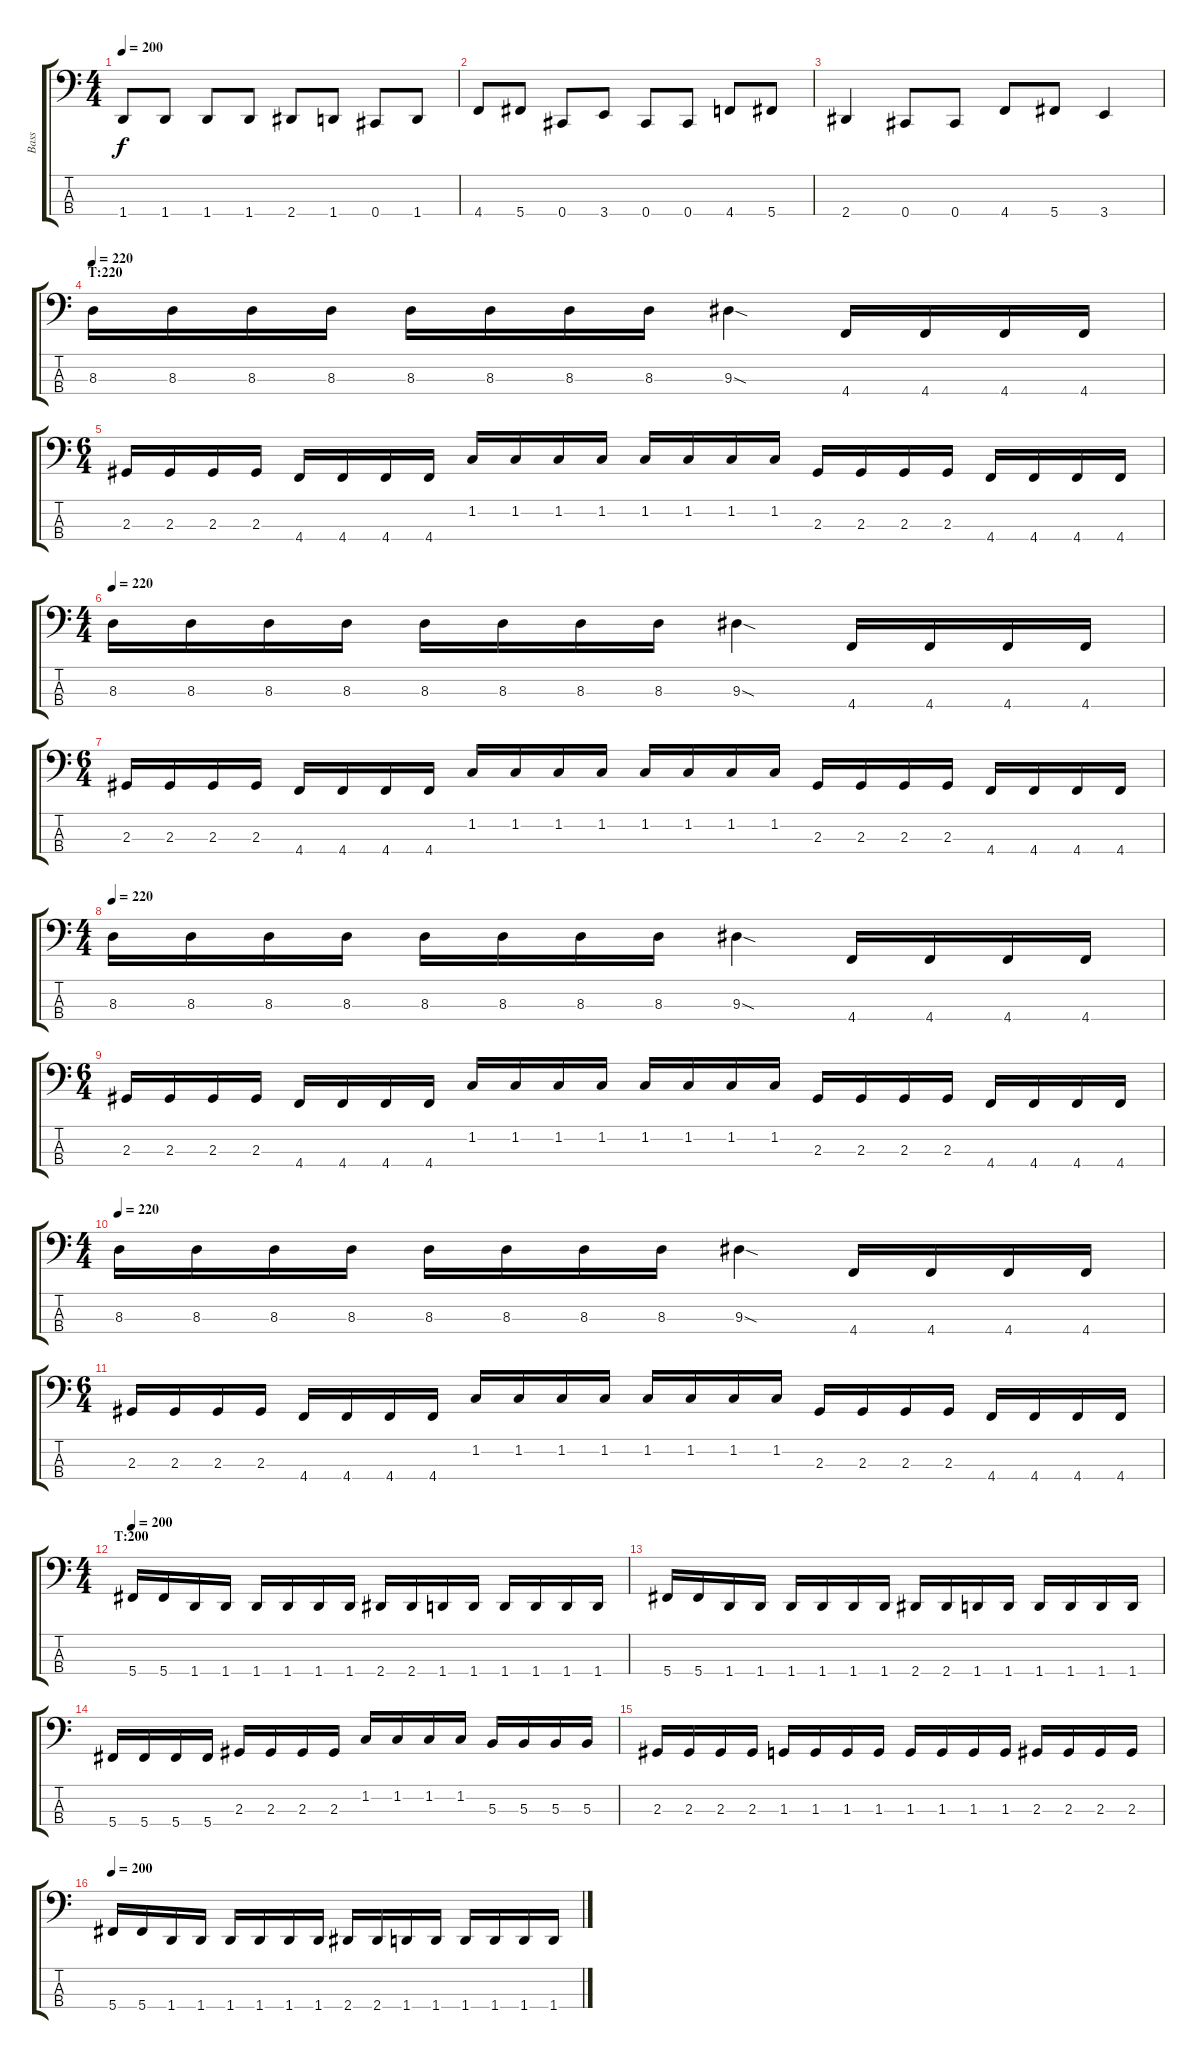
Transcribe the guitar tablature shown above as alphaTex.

\track ("Bass" "Bass") {instrument electricbasspick}
\staff {score tabs}
\tuning (E2 B1 Gb1 Db1) {hide}
\ts (4 4)
\tempo 200
\clef f4
\ks c
1.4.8{dy f} 1.4.8 1.4.8 1.4.8 2.4.8 1.4.8 0.4.8 1.4.8 |
4.4.8 5.4.8 0.4.8 3.4.8 0.4.8 0.4.8 4.4.8 5.4.8 |
2.4.4 0.4.8 0.4.8 4.4.8 5.4.8 3.4.4 |
\section ("" "T:220")
\tempo 220
8.3.16 8.3.16 8.3.16 8.3.16 8.3.16 8.3.16 8.3.16 8.3.16 9.3{sod}.4 4.4.16 4.4.16 4.4.16 4.4.16 |
\ts (6 4)
2.3.16 2.3.16 2.3.16 2.3.16 4.4.16 4.4.16 4.4.16 4.4.16 1.2.16 1.2.16 1.2.16 1.2.16 1.2.16 1.2.16 1.2.16 1.2.16 2.3.16 2.3.16 2.3.16 2.3.16 4.4.16 4.4.16 4.4.16 4.4.16 |
\ts (4 4)
\tempo 220
8.3.16 8.3.16 8.3.16 8.3.16 8.3.16 8.3.16 8.3.16 8.3.16 9.3{sod}.4 4.4.16 4.4.16 4.4.16 4.4.16 |
\ts (6 4)
2.3.16 2.3.16 2.3.16 2.3.16 4.4.16 4.4.16 4.4.16 4.4.16 1.2.16 1.2.16 1.2.16 1.2.16 1.2.16 1.2.16 1.2.16 1.2.16 2.3.16 2.3.16 2.3.16 2.3.16 4.4.16 4.4.16 4.4.16 4.4.16 |
\ts (4 4)
\tempo 220
8.3.16 8.3.16 8.3.16 8.3.16 8.3.16 8.3.16 8.3.16 8.3.16 9.3{sod}.4 4.4.16 4.4.16 4.4.16 4.4.16 |
\ts (6 4)
2.3.16 2.3.16 2.3.16 2.3.16 4.4.16 4.4.16 4.4.16 4.4.16 1.2.16 1.2.16 1.2.16 1.2.16 1.2.16 1.2.16 1.2.16 1.2.16 2.3.16 2.3.16 2.3.16 2.3.16 4.4.16 4.4.16 4.4.16 4.4.16 |
\ts (4 4)
\tempo 220
8.3.16 8.3.16 8.3.16 8.3.16 8.3.16 8.3.16 8.3.16 8.3.16 9.3{sod}.4 4.4.16 4.4.16 4.4.16 4.4.16 |
\ts (6 4)
2.3.16 2.3.16 2.3.16 2.3.16 4.4.16 4.4.16 4.4.16 4.4.16 1.2.16 1.2.16 1.2.16 1.2.16 1.2.16 1.2.16 1.2.16 1.2.16 2.3.16 2.3.16 2.3.16 2.3.16 4.4.16 4.4.16 4.4.16 4.4.16 |
\ts (4 4)
\section ("" "T:200")
\tempo 200
5.4.16 5.4.16 1.4.16 1.4.16 1.4.16 1.4.16 1.4.16 1.4.16 2.4.16 2.4.16 1.4.16 1.4.16 1.4.16 1.4.16 1.4.16 1.4.16 |
5.4.16 5.4.16 1.4.16 1.4.16 1.4.16 1.4.16 1.4.16 1.4.16 2.4.16 2.4.16 1.4.16 1.4.16 1.4.16 1.4.16 1.4.16 1.4.16 |
5.4.16 5.4.16 5.4.16 5.4.16 2.3.16 2.3.16 2.3.16 2.3.16 1.2.16 1.2.16 1.2.16 1.2.16 5.3.16 5.3.16 5.3.16 5.3.16 |
2.3.16 2.3.16 2.3.16 2.3.16 1.3.16 1.3.16 1.3.16 1.3.16 1.3.16 1.3.16 1.3.16 1.3.16 2.3.16 2.3.16 2.3.16 2.3.16 |
\tempo 200
5.4.16 5.4.16 1.4.16 1.4.16 1.4.16 1.4.16 1.4.16 1.4.16 2.4.16 2.4.16 1.4.16 1.4.16 1.4.16 1.4.16 1.4.16 1.4.16
